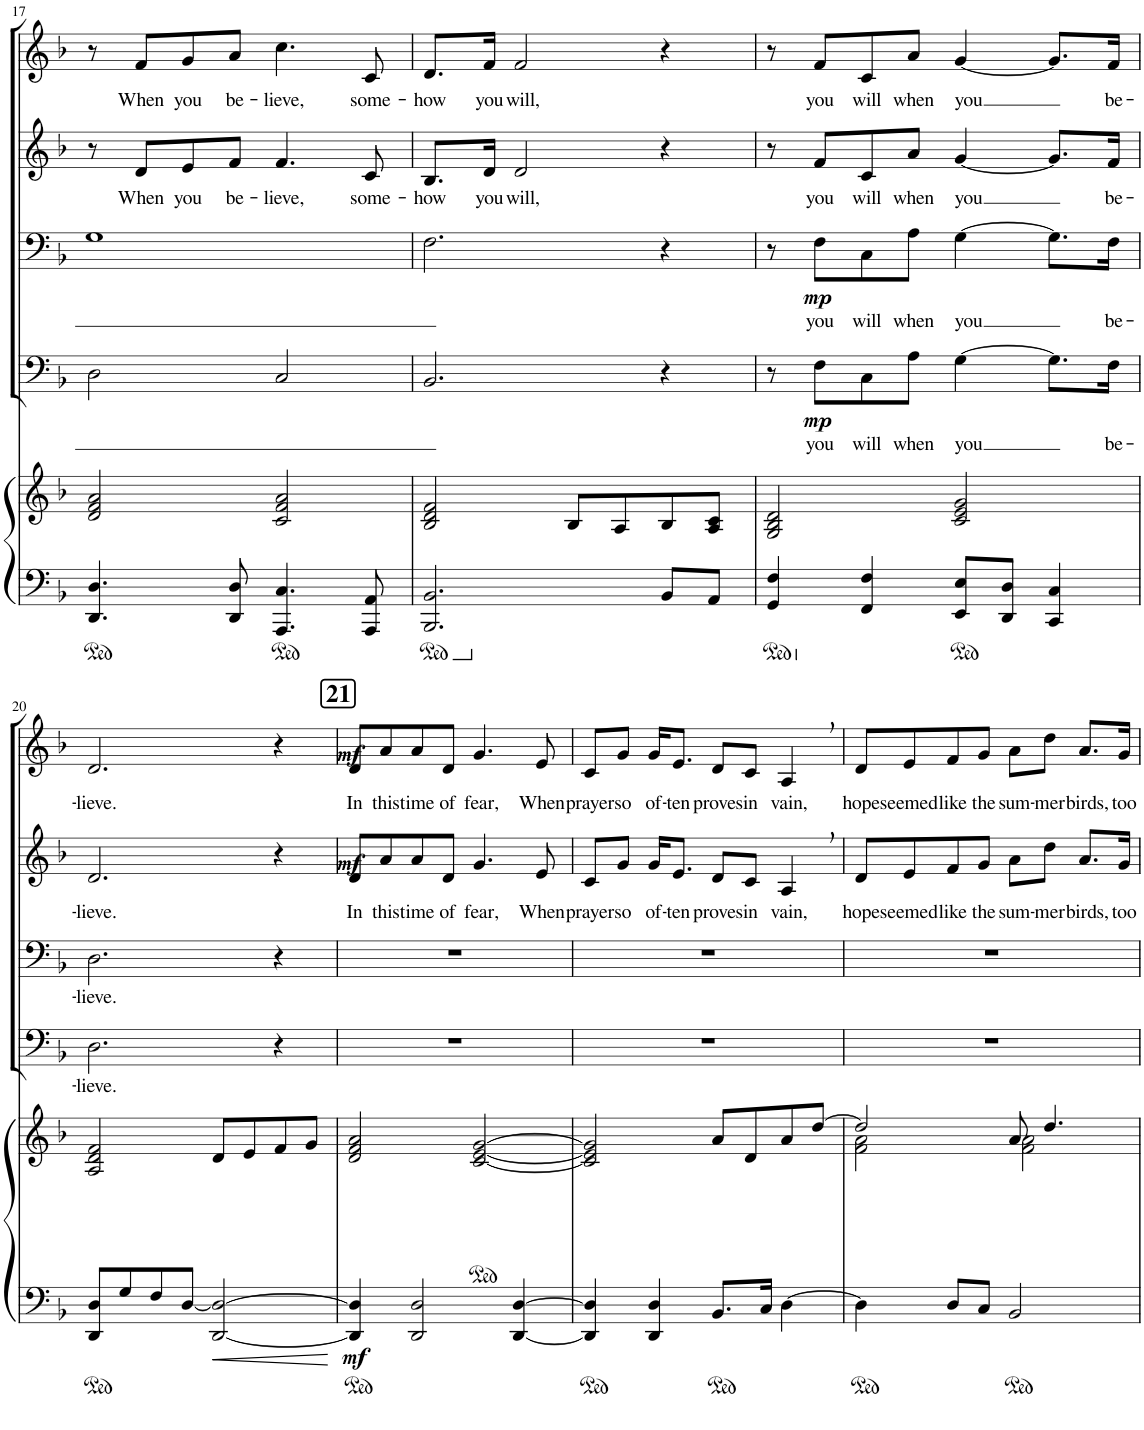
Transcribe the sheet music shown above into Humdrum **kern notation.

**kern	**kern	**dynam	**kern	**text	**dynam	**kern	**text	**dynam	**kern	**text	**dynam	**kern	**text	**dynam
*part5	*part5	*part5	*part4	*part4	*part4	*part3	*part3	*part3	*part2	*part2	*part2	*part1	*part1	*part1
*staff6	*staff5	*staff5/6	*staff4	*staff4	*staff4	*staff3	*staff3	*staff3	*staff2	*staff2	*staff2	*staff1	*staff1	*staff1
*I"Piano	*	*	*I"Bas	*	*	*I"Tenor	*	*	*I"Alt	*	*	*I"Sopraan	*	*
*I'Pno	*	*	*	*	*	*	*	*	*	*	*	*	*	*
!!LO:PB:g=z
*clefF4	*clefG2	*	*clefF4	*	*	*clefF4	*	*	*clefG2	*	*	*clefG2	*	*
*k[b-]	*k[b-]	*	*k[b-]	*	*	*k[b-]	*	*	*k[b-]	*	*	*k[b-]	*	*
*M4/4	*M4/4	*	*M4/4	*	*	*M4/4	*	*	*M4/4	*	*	*M4/4	*	*
=17	=17	=17	=17	=17	=17	=17	=17	=17	=17	=17	=17	=17	=17	=17
4.DD/ 4.D/	2d/ 2f/ 2a/	.	2D\	.	.	1G	.	.	8r	.	.	8r	.	.
!	!	!	!	!	!	!	!	!	!	!LO:LY:b	!	!	!LO:LY:b	!
.	.	.	.	.	.	.	.	.	8d/L	When	.	8f/L	When	.
!	!	!	!	!	!	!	!	!	!	!LO:LY:b	!	!	!LO:LY:b	!
.	.	.	.	.	.	.	.	.	8e/	you	.	8g/	you	.
!	!	!	!	!	!	!	!	!	!	!LO:LY:b	!	!	!LO:LY:b	!
8DD/ 8D/	.	.	.	.	.	.	.	.	8f/J	be-	.	8a/J	be-	.
!	!	!	!	!	!	!	!	!	!	!LO:LY:b	!	!	!LO:LY:b	!
4.AAA/ 4.C/	2c/ 2f/ 2a/	.	2C/	.	.	.	.	.	4.f/	-lieve,	.	4.cc\	-lieve,	.
!	!	!	!	!	!	!	!	!	!	!LO:LY:b	!	!	!LO:LY:b	!
8AAA/ 8AA/	.	.	.	.	.	.	.	.	8c/	some-	.	8c/	some-	.
=18	=18	=18	=18	=18	=18	=18	=18	=18	=18	=18	=18	=18	=18	=18
!	!	!	!	!	!	!	!	!	!	!LO:LY:b	!	!	!LO:LY:b	!
2.BBB-/ 2.BB-/	2B-/ 2d/ 2f/	.	2.BB-/	.	.	2.F\	.	.	8.B-/L	-how	.	8.d/L	-how	.
!	!	!	!	!	!	!	!	!	!	!LO:LY:b	!	!	!LO:LY:b	!
.	.	.	.	.	.	.	.	.	16d/Jk	you	.	16f/Jk	you	.
!	!	!	!	!	!	!	!	!	!	!LO:LY:b	!	!	!LO:LY:b	!
.	.	.	.	.	.	.	.	.	2d/	will,	.	2f/	will,	.
.	8B-/L	.	.	.	.	.	.	.	.	.	.	.	.	.
.	8A/	.	.	.	.	.	.	.	.	.	.	.	.	.
8BB-/L	8B-/	.	4r	.	.	4r	.	.	4r	.	.	4r	.	.
8AA/J	8A/ 8c/J	.	.	.	.	.	.	.	.	.	.	.	.	.
=19	=19	=19	=19	=19	=19	=19	=19	=19	=19	=19	=19	=19	=19	=19
4GG/ 4F/	2G/ 2B-/ 2d/	.	8r	.	.	8r	.	.	8r	.	.	8r	.	.
!	!	!	!	!LO:LY:b	!LO:DY:b	!	!LO:LY:b	!LO:DY:b	!	!LO:LY:b	!	!	!LO:LY:b	!
.	.	.	8F\L	you	mp	8F\L	you	mp	8f/L	you	.	8f/L	you	.
!	!	!	!	!LO:LY:b	!	!	!LO:LY:b	!	!	!LO:LY:b	!	!	!LO:LY:b	!
4FF/ 4F/	.	.	8C\	will	.	8C\	will	.	8c/	will	.	8c/	will	.
!	!	!	!	!LO:LY:b	!	!	!LO:LY:b	!	!	!LO:LY:b	!	!	!LO:LY:b	!
.	.	.	8A\J	when	.	8A\J	when	.	8a/J	when	.	8a/J	when	.
!	!	!	!	!LO:LY:b	!	!	!LO:LY:b	!	!	!LO:LY:b	!	!	!LO:LY:b	!
8EE/ 8E/L	2c/ 2e/ 2g/	.	[4G\	you	.	[4G\	you	.	[4g/	you	.	[4g/	you	.
8DD/ 8D/J	.	.	.	.	.	.	.	.	.	.	.	.	.	.
4CC/ 4C/	.	.	8.G\L]	.	.	8.G\L]	.	.	8.g/L]	.	.	8.g/L]	.	.
!	!	!	!	!LO:LY:b	!	!	!LO:LY:b	!	!	!LO:LY:b	!	!	!LO:LY:b	!
.	.	.	16F\Jk	be-	.	16F\Jk	be-	.	16f/Jk	be-	.	16f/Jk	be-	.
!!LO:LB:g=z
=20	=20	=20	=20	=20	=20	=20	=20	=20	=20	=20	=20	=20	=20	=20
!	!	!	!	!LO:LY:b	!	!	!LO:LY:b	!	!	!LO:LY:b	!	!	!LO:LY:b	!
8DD/ 8D/L	2A/ 2d/ 2f/	.	2.D\	-lieve.	.	2.D\	-lieve.	.	2.d/	-lieve.	.	2.d/	-lieve.	.
8G/	.	.	.	.	.	.	.	.	.	.	.	.	.	.
8F/	.	.	.	.	.	.	.	.	.	.	.	.	.	.
[8D/J	.	.	.	.	.	.	.	.	.	.	.	.	.	.
[2DD/ 2D/_	8d/L	.	.	.	.	.	.	.	.	.	.	.	.	.
.	8e/	.	.	.	.	.	.	.	.	.	.	.	.	.
.	8f/	.	4r	.	.	4r	.	.	4r	.	.	4r	.	.
.	8g/J	.	.	.	.	.	.	.	.	.	.	.	.	.
!!LO:REH:place=s1:a:B:cj:fs=14:t=21
=21	=21	=21	=21	=21	=21	=21	=21	=21	=21	=21	=21	=21	=21	=21
!	!	!LO:DY:b=2	!	!	!	!	!	!	!	!LO:LY:b	!LO:DY:b	!	!LO:LY:b	!LO:DY:b
4DD/] 4D/]	2d/ 2f/ 2a/	mf	1r	.	.	1r	.	.	8d/L	In	mf	8d/L	In	mf
!	!	!	!	!	!	!	!	!	!	!LO:LY:b	!	!	!LO:LY:b	!
.	.	.	.	.	.	.	.	.	8a/	this	.	8a/	this	.
!	!	!	!	!	!	!	!	!	!	!LO:LY:b	!	!	!LO:LY:b	!
2DD/ 2D/	.	.	.	.	.	.	.	.	8a/	time	.	8a/	time	.
!	!	!	!	!	!	!	!	!	!	!LO:LY:b	!	!	!LO:LY:b	!
.	.	.	.	.	.	.	.	.	8d/J	of	.	8d/J	of	.
*	*ped	*	*	*	*	*	*	*	*	*	*	*	*	*
!	!	!	!	!	!	!	!	!	!	!LO:LY:b	!	!	!LO:LY:b	!
.	[2c/ [2e/ [2g/	.	.	.	.	.	.	.	4.g/	fear,	.	4.g/	fear,	.
[4DD/ [4D/	.	.	.	.	.	.	.	.	.	.	.	.	.	.
!	!	!	!	!	!	!	!	!	!	!LO:LY:b	!	!	!LO:LY:b	!
.	.	.	.	.	.	.	.	.	8e/	When	.	8e/	When	.
=22	=22	=22	=22	=22	=22	=22	=22	=22	=22	=22	=22	=22	=22	=22
*	*Xped	*	*	*	*	*	*	*	*	*	*	*	*	*
!	!	!	!	!	!	!	!	!	!	!LO:LY:b	!	!	!LO:LY:b	!
4DD/] 4D/]	2c/] 2e/] 2g/]	.	1r	.	.	1r	.	.	8c/L	prayer	.	8c/L	prayer	.
!	!	!	!	!	!	!	!	!	!	!LO:LY:b	!	!	!LO:LY:b	!
.	.	.	.	.	.	.	.	.	8g/J	so	.	8g/J	so	.
!	!	!	!	!	!	!	!	!	!	!LO:LY:b	!	!	!LO:LY:b	!
4DD/ 4D/	.	.	.	.	.	.	.	.	16g/KL	of-	.	16g/KL	of-	.
!	!	!	!	!	!	!	!	!	!	!LO:LY:b	!	!	!LO:LY:b	!
.	.	.	.	.	.	.	.	.	8.e/J	-ten	.	8.e/J	-ten	.
!	!	!	!	!	!	!	!	!	!	!LO:LY:b	!	!	!LO:LY:b	!
8.BB-/L	8a/L	.	.	.	.	.	.	.	8d/L	proves	.	8d/L	proves	.
!	!	!	!	!	!	!	!	!	!	!LO:LY:b	!	!	!LO:LY:b	!
.	8d/	.	.	.	.	.	.	.	8c/J	in	.	8c/J	in	.
16C/Jk	.	.	.	.	.	.	.	.	.	.	.	.	.	.
!	!	!	!	!	!	!	!	!	!	!LO:LY:b	!	!	!LO:LY:b	!
[4D\	8a/	.	.	.	.	.	.	.	4A,/	vain,	.	4A,/	vain,	.
.	[8dd/J	.	.	.	.	.	.	.	.	.	.	.	.	.
=23	=23	=23	=23	=23	=23	=23	=23	=23	=23	=23	=23	=23	=23	=23
*	*^	*	*	*	*	*	*	*	*	*	*	*	*	*
!	!	!	!	!	!	!	!	!	!	!	!LO:LY:b	!	!	!LO:LY:b	!
4D\]	2dd/]	2f\ 2a\	.	1r	.	.	1r	.	.	8d/L	hope	.	8d/L	hope	.
!	!	!	!	!	!	!	!	!	!	!	!LO:LY:b	!	!	!LO:LY:b	!
.	.	.	.	.	.	.	.	.	.	8e/	seemed	.	8e/	seemed	.
!	!	!	!	!	!	!	!	!	!	!	!LO:LY:b	!	!	!LO:LY:b	!
8D/L	.	.	.	.	.	.	.	.	.	8f/	like	.	8f/	like	.
!	!	!	!	!	!	!	!	!	!	!	!LO:LY:b	!	!	!LO:LY:b	!
8C/J	.	.	.	.	.	.	.	.	.	8g/J	the	.	8g/J	the	.
!	!	!	!	!	!	!	!	!	!	!	!LO:LY:b	!	!	!LO:LY:b	!
2BB-/	8a/	2f\ 2a\	.	.	.	.	.	.	.	8a\L	sum-	.	8a\L	sum-	.
!	!	!	!	!	!	!	!	!	!	!	!LO:LY:b	!	!	!LO:LY:b	!
.	4.dd/	.	.	.	.	.	.	.	.	8dd\J	-mer	.	8dd\J	-mer	.
!	!	!	!	!	!	!	!	!	!	!	!LO:LY:b	!	!	!LO:LY:b	!
.	.	.	.	.	.	.	.	.	.	8.a/L	birds,	.	8.a/L	birds,	.
!	!	!	!	!	!	!	!	!	!	!	!LO:LY:b	!	!	!LO:LY:b	!
.	.	.	.	.	.	.	.	.	.	16g/Jk	too	.	16g/Jk	too	.
*	*v	*v	*	*	*	*	*	*	*	*	*	*	*	*	*
=	=	=	=	=	=	=	=	=	=	=	=	=	=	=
*-	*-	*-	*-	*-	*-	*-	*-	*-	*-	*-	*-	*-	*-	*-
